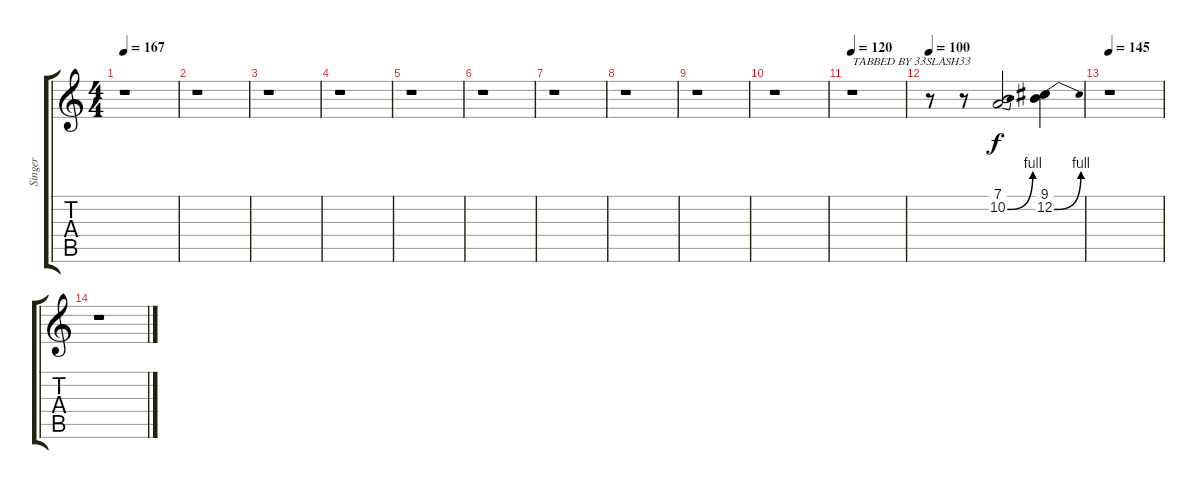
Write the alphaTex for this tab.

\track ("Singer" "Singer") {instrument tenorsax}
\staff {score tabs}
\tuning (E4 B3 G3 D3 A2 E2) {hide}
\ts (4 4)
\tempo 167
\clef g2
\ks c
r.1{dy f} |
r.1 |
r.1 |
r.1 |
r.1 |
r.1 |
r.1 |
r.1 |
r.1 |
r.1 |
\tempo 120
r.1{txt "TABBED BY 33SLASH33"} |
\tempo 100
r.8 r.8 (7.1 10.2{be (bend 0 0 60 4)}).2 (9.1 12.2{be (bend 0 0 60 4)}).4 |
\tempo 145
r.1 |
r.1
